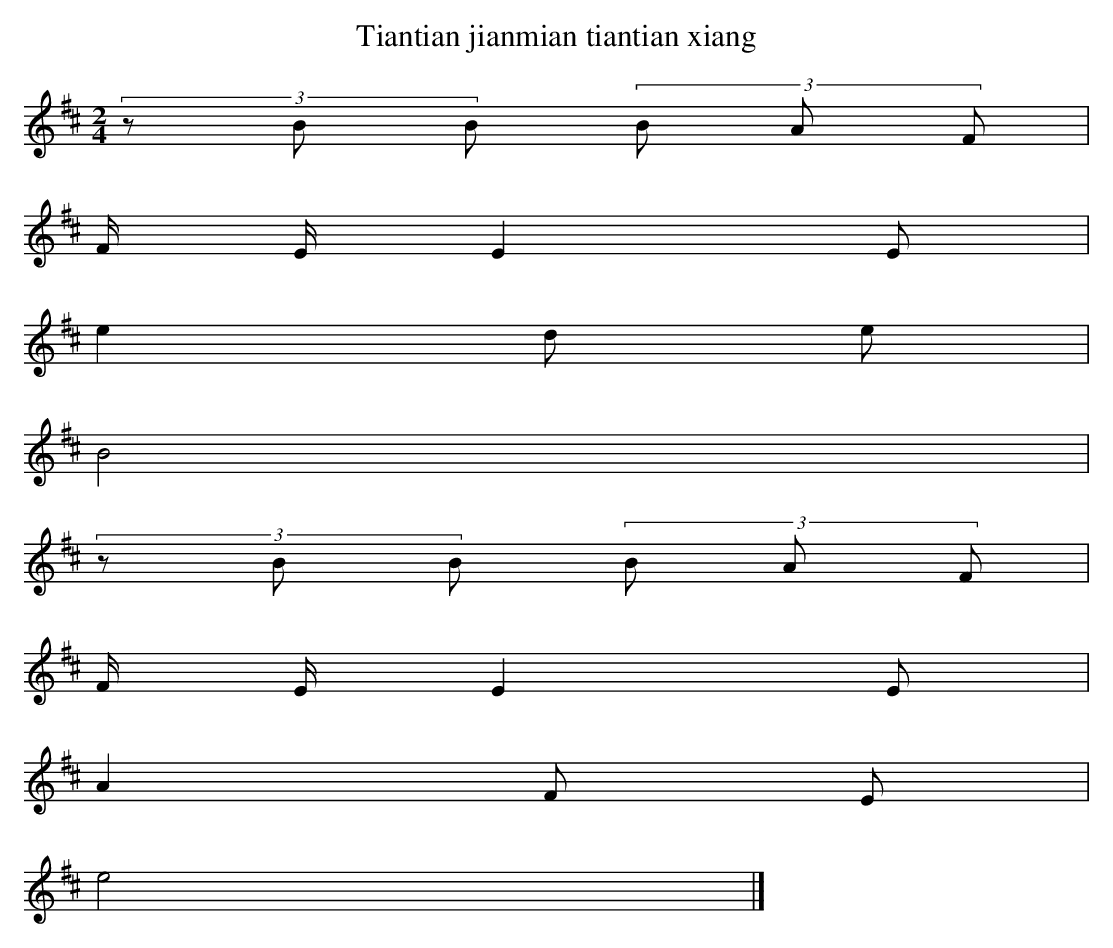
X:1
T: Tiantian jianmian tiantian xiang
L: 1/8
M: 2/4
K: D
(3z B B (3B A F [I:setbarnb 1]|
F/ E/E2E |
e2d e |
B4 |
(3z B B (3B A F |
F/ E/E2E |
A2F E |
e4 |]
